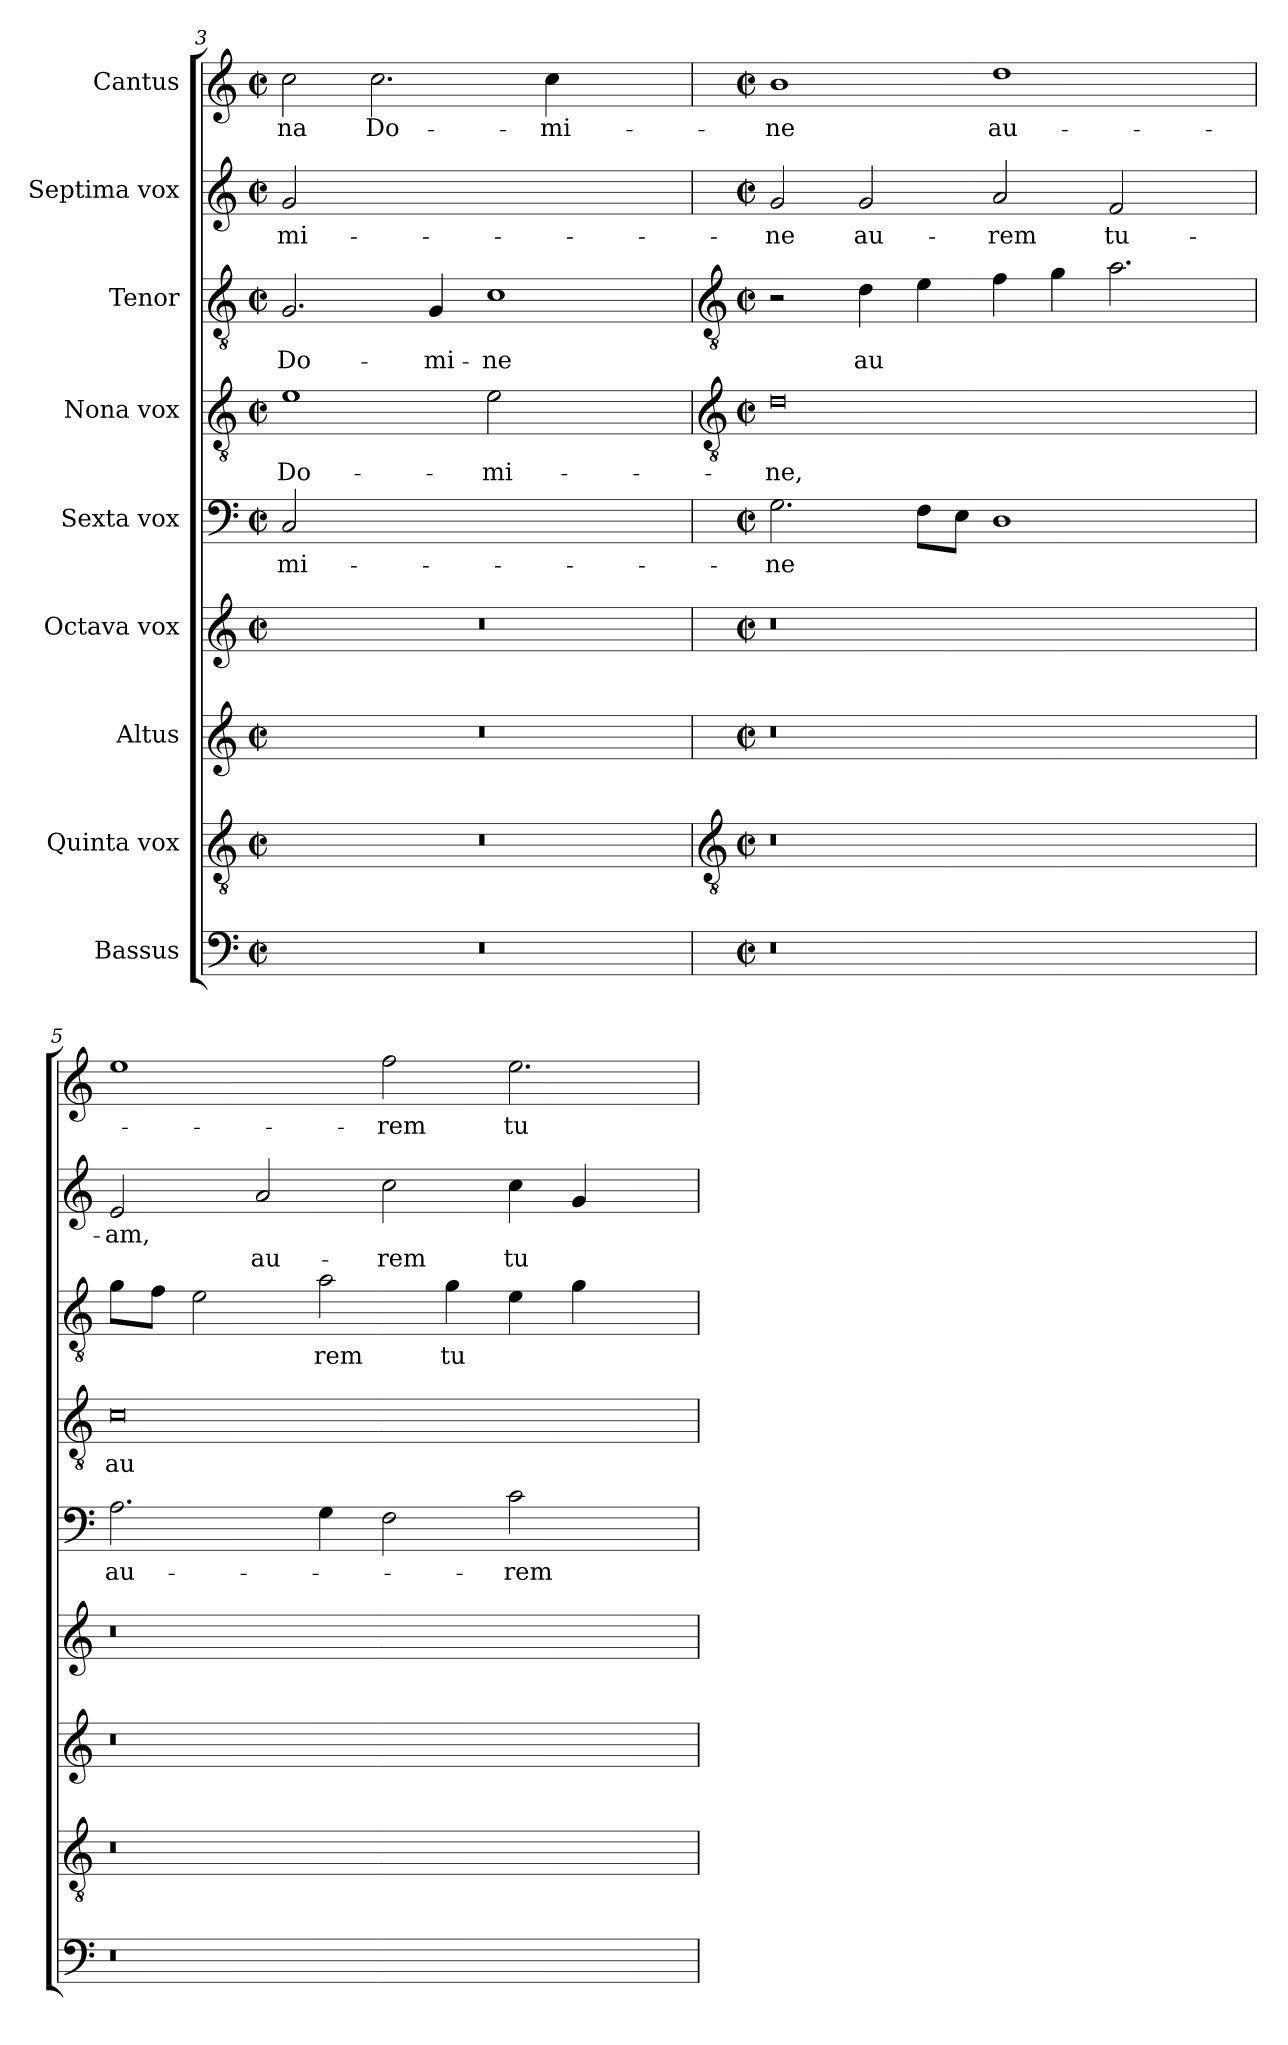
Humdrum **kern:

**kern	**kern	**kern	**kern	**kern	**text	**kern	**text	**kern	**text	**kern	**text	**text	**kern	**text
*part9	*part8	*part7	*part6	*part5	*part5	*part4	*part4	*part3	*part3	*part2	*part2	*part2	*part1	*part1
*staff9	*staff8	*staff7	*staff6	*staff5	*staff5	*staff4	*staff4	*staff3	*staff3	*staff2	*staff2	*staff2	*staff1	*staff1
*I"Bassus	*I"Quinta vox	*I"Altus	*I"Octava vox	*I"Sexta vox	*	*I"Nona vox	*	*I"Tenor	*	*I"Septima vox	*	*	*I"Cantus	*
*clefF4	*clefGv2	*clefG2	*clefG2	*clefF4	*	*clefGv2	*	*clefGv2	*	*clefG2	*	*	*clefG2	*
*k[]	*k[]	*k[]	*k[]	*k[]	*	*k[]	*	*k[]	*	*k[]	*	*	*k[]	*
*C:	*C:	*C:	*C:	*C:	*	*C:	*	*C:	*	*C:	*	*	*C:	*
*M4/2	*M4/2	*M4/2	*M4/2	*M4/2	*	*M4/2	*	*M4/2	*	*M4/2	*	*	*M4/2	*
*met(c|)	*met(c|)	*met(c|)	*met(c|)	*met(c|)	*	*met(c|)	*	*met(c|)	*	*met(c|)	*	*	*met(c|)	*
=3	=3	=3	=3	=3	=3	=3	=3	=3	=3	=3	=3	=3	=3	=3
!	!	!	!	!	!LO:LY:b	!	!LO:LY:b	!	!LO:LY:b	!	!LO:LY:b	!	!	!LO:LY:b
0r	0r	0r	0r	2C	-mi-	1e	Do-	2.G	Do-	2g	-mi-	.	2cc	-na
!	!	!	!	!	!	!	!	!	!	!	!	!	!	!LO:LY:b
.	.	.	.	1.ryy	.	.	.	.	.	1.ryy	.	.	2.cc	Do-
!	!	!	!	!	!	!	!	!	!LO:LY:b	!	!	!	!	!
.	.	.	.	.	.	.	.	4G	-mi-	.	.	.	.	.
!	!	!	!	!	!	!	!LO:LY:b	!	!LO:LY:b	!	!	!	!	!
.	.	.	.	.	.	2e	-mi-	1c	-ne	.	.	.	.	.
!	!	!	!	!	!	!	!	!	!	!	!	!	!	!LO:LY:b
.	.	.	.	.	.	.	.	.	.	.	.	.	4cc	-mi-
.	.	.	.	.	.	2ryy	.	.	.	.	.	.	2ryy	.
!!LO:LB:g=z
=4	=4	=4	=4	=4	=4	=4	=4	=4	=4	=4	=4	=4	=4	=4
*	*clefGv2	*	*	*	*	*clefGv2	*	*clefGv2	*	*	*	*	*	*
*M4/2	*M4/2	*M4/2	*M4/2	*M4/2	*	*M4/2	*	*M4/2	*	*M4/2	*	*	*M4/2	*
*met(c|)	*met(c|)	*met(c|)	*met(c|)	*met(c|)	*	*met(c|)	*	*met(c|)	*	*met(c|)	*	*	*met(c|)	*
!	!	!	!	!	!LO:LY:b	!	!LO:LY:b	!	!	!	!LO:LY:b	!	!	!LO:LY:b
0r	0r	0r	0r	2.G	-ne	0d	-ne,	2r	.	2g	-ne	.	1b	-ne
!	!	!	!	!	!	!	!	!	!LO:LY:b	!	!LO:LY:b	!	!	!
.	.	.	.	.	.	.	.	4d	au	2g	au-	.	.	.
.	.	.	.	8FL	.	.	.	4e	.	.	.	.	.	.
.	.	.	.	8EJ	.	.	.	.	.	.	.	.	.	.
!	!	!	!	!	!	!	!	!	!	!	!LO:LY:b	!	!	!LO:LY:b
.	.	.	.	1D	.	.	.	4f	.	2a	-rem	.	1dd	au-
.	.	.	.	.	.	.	.	4g	.	.	.	.	.	.
!	!	!	!	!	!	!	!	!	!	!	!LO:LY:b	!	!	!
.	.	.	.	.	.	.	.	2.a	.	2f	tu-	.	.	.
4ryy	4ryy	4ryy	4ryy	4ryy	.	4ryy	.	.	.	4ryy	.	.	4ryy	.
=5	=5	=5	=5	=5	=5	=5	=5	=5	=5	=5	=5	=5	=5	=5
!	!	!	!	!	!LO:LY:b	!	!LO:LY:b	!	!	!	!LO:LY:b	!	!	!
0r	0r	0r	0r	2.A	au-	0c	au-	8gL	.	2e	-am,	.	1ee	.
.	.	.	.	.	.	.	.	8fJ	.	.	.	.	.	.
.	.	.	.	.	.	.	.	2e	.	.	.	.	.	.
!	!	!	!	!	!	!	!	!	!	!	!	!LO:LY:b	!	!
.	.	.	.	.	.	.	.	.	.	2a	.	au-	.	.
!	!	!	!	!	!	!	!	!	!LO:LY:b	!	!	!	!	!
.	.	.	.	4G	.	.	.	2a	rem	.	.	.	.	.
!	!	!	!	!	!	!	!	!	!	!	!	!LO:LY:b	!	!LO:LY:b
.	.	.	.	2F	.	.	.	.	.	2cc	.	-rem	2ff	-rem
!	!	!	!	!	!	!	!	!	!LO:LY:b	!	!	!	!	!
.	.	.	.	.	.	.	.	4g	tu	.	.	.	.	.
!	!	!	!	!	!LO:LY:b	!	!	!	!	!	!	!LO:LY:b	!	!LO:LY:b
.	.	.	.	2c	-rem	.	.	4e	.	4cc	.	tu	2.ee	tu-
.	.	.	.	.	.	.	.	4g	.	4g	.	.	.	.
4ryy	4ryy	4ryy	4ryy	4ryy	.	4ryy	.	4ryy	.	4ryy	.	.	.	.
=	=	=	=	=	=	=	=	=	=	=	=	=	=	=
*-	*-	*-	*-	*-	*-	*-	*-	*-	*-	*-	*-	*-	*-	*-
